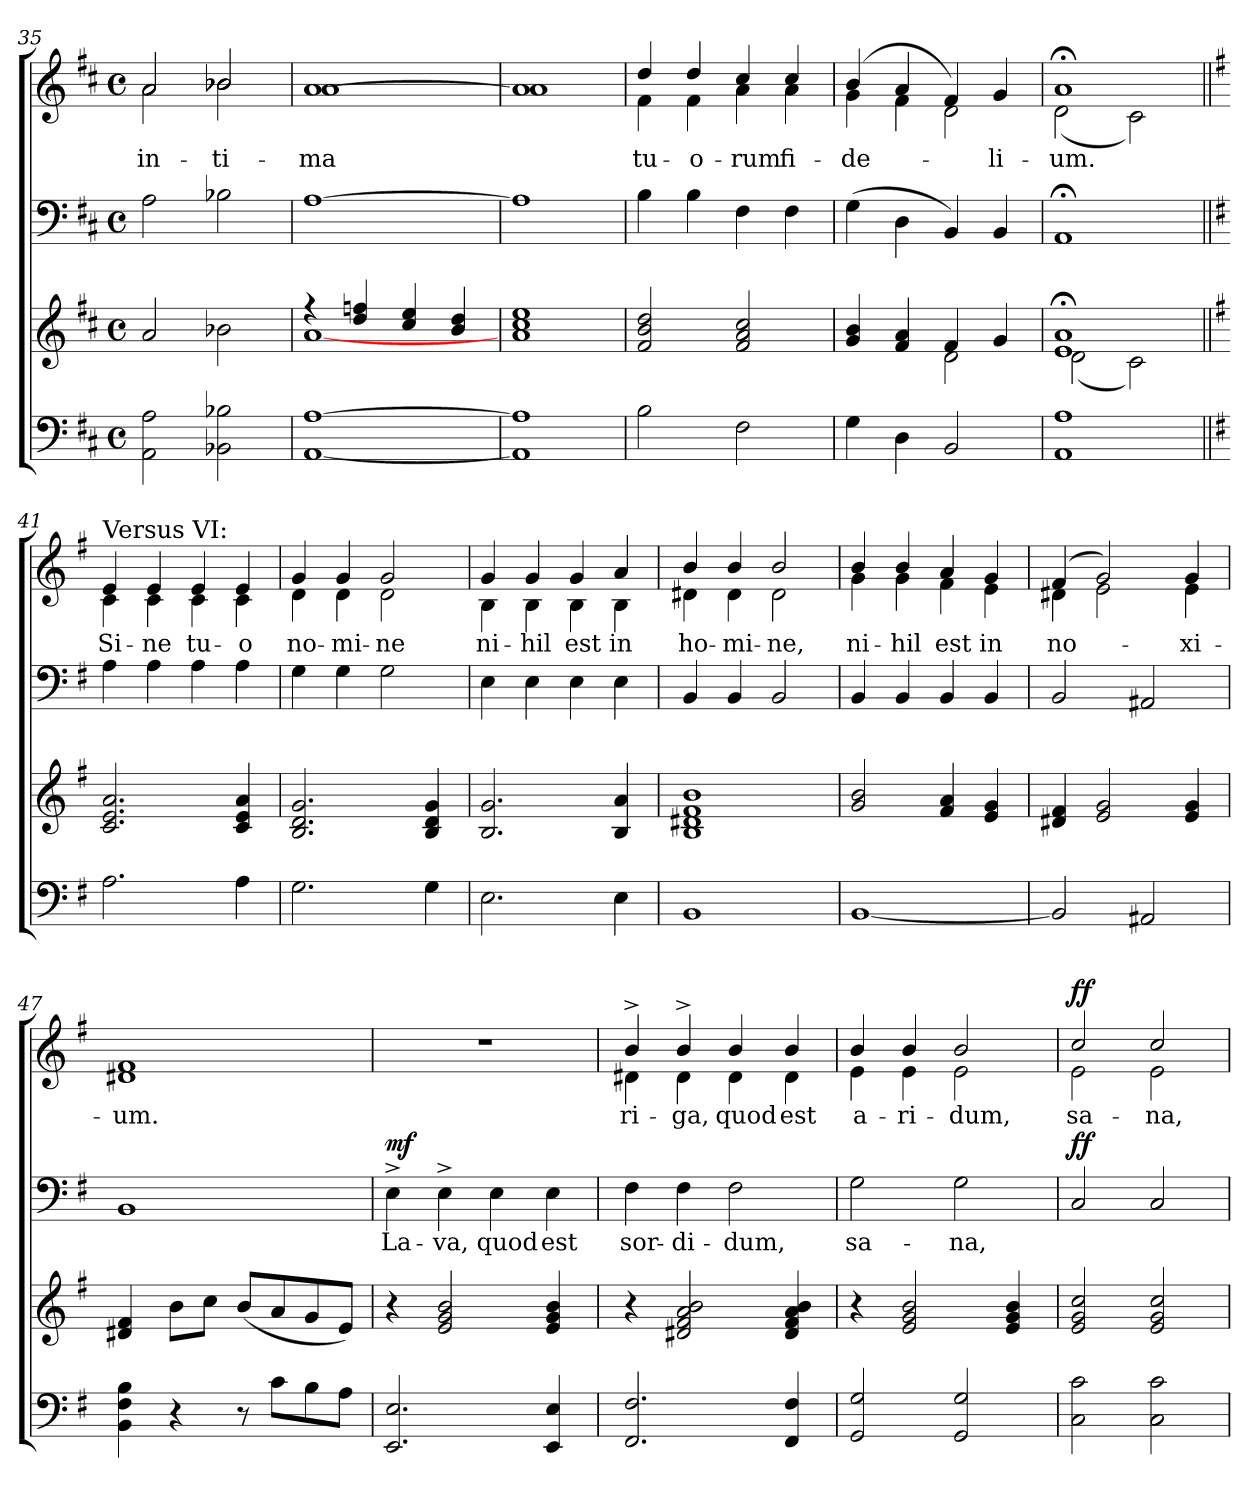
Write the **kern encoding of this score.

**kern	**kern	**kern	**text	**dynam	**kern	**text	**dynam
*part3	*part3	*part2	*part2	*part2	*part1	*part1	*part1
*staff4	*staff3	*staff2	*staff2	*staff2	*staff1	*staff1	*staff1
*clefF4	*clefG2	*clefF4	*	*	*clefG2	*	*
*k[f#c#]	*k[f#c#]	*k[f#c#]	*	*	*k[f#c#]	*	*
*D:	*D:	*D:	*	*	*D:	*	*
*M4/4	*M4/4	*M4/4	*	*	*M4/4	*	*
*met(c)	*met(c)	*met(c)	*	*	*met(c)	*	*
=35	=35	=35	=35	=35	=35	=35	=35
!	!	!	!	!	!	!LO:LY:b	!
*	*	*	*	*	*^	*	*
2AA\ 2A\	2a/	2A\	.	.	2a/	2a\	in-	.
!	!	!	!	!	!	!	!LO:LY:b	!
2BB-X\ 2B-X\	2b-X\	2B-X\	.	.	2b-X/	2b-\	-ti-	.
=36	=36	=36	=36	=36	=36	=36	=36	=36
*	*^	*	*	*	*	*	*	*
!	!	!	!	!	!	!	!	!LO:LY:b	!
[1AA [1A	4rff	[<1a	[1A	.	.	[>1a	1a	-ma	.
.	4dd/ 4ffn/	.	.	.	.	.	.	.	.
.	4cc#/ 4ee/	.	.	.	.	.	.	.	.
.	4b/ 4dd/	.	.	.	.	.	.	.	.
*	*v	*v	*	*	*	*	*	*	*
=37	=37	=37	=37	=37	=37	=37	=37	=37
1AA] 1A]	1a 1cc# 1ee	1A]	.	.	1a]	1a	.	.
=38	=38	=38	=38	=38	=38	=38	=38	=38
!	!	!	!	!	!	!	!LO:LY:b	!
2B\	2f#/ 2b/ 2dd/	4B\	.	.	4dd/	4f#\	tu-	.
!	!	!	!	!	!	!	!LO:LY:b	!
.	.	4B\	.	.	4dd/	4f#\	-o-	.
!	!	!	!	!	!	!	!LO:LY:b	!
2F#\	2f#/ 2a/ 2cc#/	4F#\	.	.	4cc#/	4a\	-rum	.
!	!	!	!	!	!	!	!LO:LY:b	!
.	.	4F#\	.	.	4cc#/	4a\	fi-	.
=39	=39	=39	=39	=39	=39	=39	=39	=39
*	*^	*	*	*	*	*	*	*
!	!	!	!	!	!	!	!	!LO:LY:b	!
4G\	4g/ 4b/	2ryy	(<4G\	.	.	(4b/	4g\	-de-	.
4D\	4f#/ 4a/	.	4D\	.	.	4a/	4f#\	.	.
2BB/	4f#/	2d\	4BB/)	.	.	4f#/)	2d\	.	.
!	!	!	!	!	!	!	!	!LO:LY:b	!
.	4g/	.	4BB/	.	.	4g/	.	-li-	.
=40	=40	=40	=40	=40	=40	=40	=40	=40	=40
!	!	!	!	!	!	!	!	!LO:LY:b	!
1AA 1A	1e;< 1a;<	(<2d\	1AA;<	.	.	1a;<	(<2d\	-um.	.
.	.	2c#\)	.	.	.	.	2c#\)	.	.
*	*v	*v	*	*	*	*	*	*	*
!!LO:PB:g=z	!!
=41||	=41||	=41||	=41||	=41||	=41||	=41||	=41||	=41||
*k[f#]	*k[f#]	*k[f#]	*	*	*k[f#]	*	*	*
*G:	*G:	*G:	*	*	*G:	*	*	*
*	*^	*	*	*	*	*	*	*
!	!	!	!	!	!	!LO:TX:a:t=Versus VI&colon;	!	!	!
!	!	!	!	!	!	!	!	!LO:LY:b	!
*	*v	*v	*	*	*	*	*	*	*
2.A\	2.c/ 2.e/ 2.a/	4A\	.	.	4e/	4c\	Si-	.
!	!	!	!	!	!	!	!LO:LY:b	!
.	.	4A\	.	.	4e/	4c\	-ne	.
!	!	!	!	!	!	!	!LO:LY:b	!
.	.	4A\	.	.	4e/	4c\	tu-	.
!	!	!	!	!	!	!	!LO:LY:b	!
4A\	4c/ 4e/ 4a/	4A\	.	.	4e/	4c\	-o	.
=42	=42	=42	=42	=42	=42	=42	=42	=42
!	!	!	!	!	!	!	!LO:LY:b	!
2.G\	2.B/ 2.d/ 2.g/	4G\	.	.	4g/	4d\	no-	.
!	!	!	!	!	!	!	!LO:LY:b	!
.	.	4G\	.	.	4g/	4d\	-mi-	.
!	!	!	!	!	!	!	!LO:LY:b	!
.	.	2G\	.	.	2g/	2d\	-ne	.
4G\	4B/ 4d/ 4g/	.	.	.	.	.	.	.
=43	=43	=43	=43	=43	=43	=43	=43	=43
!	!	!	!	!	!	!	!LO:LY:b	!
2.E\	2.B/ 2.g/	4E\	.	.	4g/	4B\	ni-	.
!	!	!	!	!	!	!	!LO:LY:b	!
.	.	4E\	.	.	4g/	4B\	-hil	.
!	!	!	!	!	!	!	!LO:LY:b	!
.	.	4E\	.	.	4g/	4B\	est	.
!	!	!	!	!	!	!	!LO:LY:b	!
4E\	4B/ 4a/	4E\	.	.	4a/	4B\	in	.
=44	=44	=44	=44	=44	=44	=44	=44	=44
!	!	!	!	!	!	!	!LO:LY:b	!
1BB	1B 1d#X 1f# 1b	4BB/	.	.	4b/	4d#X\	ho-	.
!	!	!	!	!	!	!	!LO:LY:b	!
.	.	4BB/	.	.	4b/	4d#\	-mi-	.
!	!	!	!	!	!	!	!LO:LY:b	!
.	.	2BB/	.	.	2b/	2d#\	-ne,	.
=45	=45	=45	=45	=45	=45	=45	=45	=45
!	!	!	!	!	!	!	!LO:LY:b	!
[1BB	2g/ 2b/	4BB/	.	.	4b/	4g\	ni-	.
!	!	!	!	!	!	!	!LO:LY:b	!
.	.	4BB/	.	.	4b/	4g\	-hil	.
!	!	!	!	!	!	!	!LO:LY:b	!
.	4f#/ 4a/	4BB/	.	.	4a/	4f#\	est	.
!	!	!	!	!	!	!	!LO:LY:b	!
.	4e/ 4g/	4BB/	.	.	4g/	4e\	in	.
!!LO:LB:g=z	!!
=46	=46	=46	=46	=46	=46	=46	=46	=46
!	!	!	!	!	!	!	!LO:LY:b	!
2BB/]	4d#X/ 4f#/	2BB/	.	.	(4f#/	4d#X\	no-	.
.	2e/ 2g/	.	.	.	2g/)	2e\	.	.
2AA#X/	.	2AA#X/	.	.	.	.	.	.
!	!	!	!	!	!	!	!LO:LY:b	!
.	4e/ 4g/	.	.	.	4g/	4e\	-xi-	.
=47	=47	=47	=47	=47	=47	=47	=47	=47
!	!	!	!	!	!	!	!LO:LY:b	!
4BB\ 4F#\ 4B\	4d#X/ 4f#/	1BB	.	.	1f#	1d#X	-um.	.
4r	8b\L	.	.	.	.	.	.	.
.	8cc\J	.	.	.	.	.	.	.
8r	(>8b/L	.	.	.	.	.	.	.
8c\L	8a/	.	.	.	.	.	.	.
8B\	8g/	.	.	.	.	.	.	.
8A\J	8e/J)	.	.	.	.	.	.	.
*	*	*	*	*	*v	*v	*	*
=48	=48	=48	=48	=48	=48	=48	=48
!	!	!	!LO:LY:b	!LO:DY:a	!	!	!
2.EE/ 2.E/	4r	4E^>\	La-	mf	1r	.	.
!	!	!	!LO:LY:b	!	!	!	!
.	2e/ 2g/ 2b/	4E^>\	-va,	.	.	.	.
!	!	!	!LO:LY:b	!	!	!	!
.	.	4E\	quod	.	.	.	.
!	!	!	!LO:LY:b	!	!	!	!
4EE/ 4E/	4e/ 4g/ 4b/	4E\	est	.	.	.	.
=49	=49	=49	=49	=49	=49	=49	=49
!	!	!	!LO:LY:b	!	!	!LO:LY:b	!
*	*	*	*	*	*^	*	*
2.FF#/ 2.F#/	4r	4F#\	sor-	.	4b^>/	4d#X\	ri-	.
!	!	!	!LO:LY:b	!	!	!	!LO:LY:b	!
.	2d#X/ 2f#/ 2a/ 2b/	4F#\	-di-	.	4b^>/	4d#\	-ga,	.
!	!	!	!LO:LY:b	!	!	!	!LO:LY:b	!
.	.	2F#\	-dum,	.	4b/	4d#\	quod	.
!	!	!	!	!	!	!	!LO:LY:b	!
4FF#/ 4F#/	4d#/ 4f#/ 4a/ 4b/	.	.	.	4b/	4d#\	est	.
=50	=50	=50	=50	=50	=50	=50	=50	=50
!	!	!	!LO:LY:b	!	!	!	!LO:LY:b	!
2GG/ 2G/	4r	2G\	sa-	.	4b/	4e\	a-	.
!	!	!	!	!	!	!	!LO:LY:b	!
.	2e/ 2g/ 2b/	.	.	.	4b/	4e\	-ri-	.
!	!	!	!LO:LY:b	!	!	!	!LO:LY:b	!
2GG/ 2G/	.	2G\	-na,	.	2b/	2e\	-dum,	.
.	4e/ 4g/ 4b/	.	.	.	.	.	.	.
!!LO:LB:g=z	!!
=51	=51	=51	=51	=51	=51	=51	=51	=51
!	!	!	!	!LO:DY:a	!	!	!LO:LY:b	!LO:DY:a
2C\ 2c\	2e/ 2g/ 2cc/	2C/	.	ff	2cc/	2e\	sa-	ff
!	!	!	!	!	!	!	!LO:LY:b	!
2C\ 2c\	2e/ 2g/ 2cc/	2C/	.	.	2cc/	2e\	-na,	.
*	*	*	*	*	*v	*v	*	*
=	=	=	=	=	=	=	=
*-	*-	*-	*-	*-	*-	*-	*-
